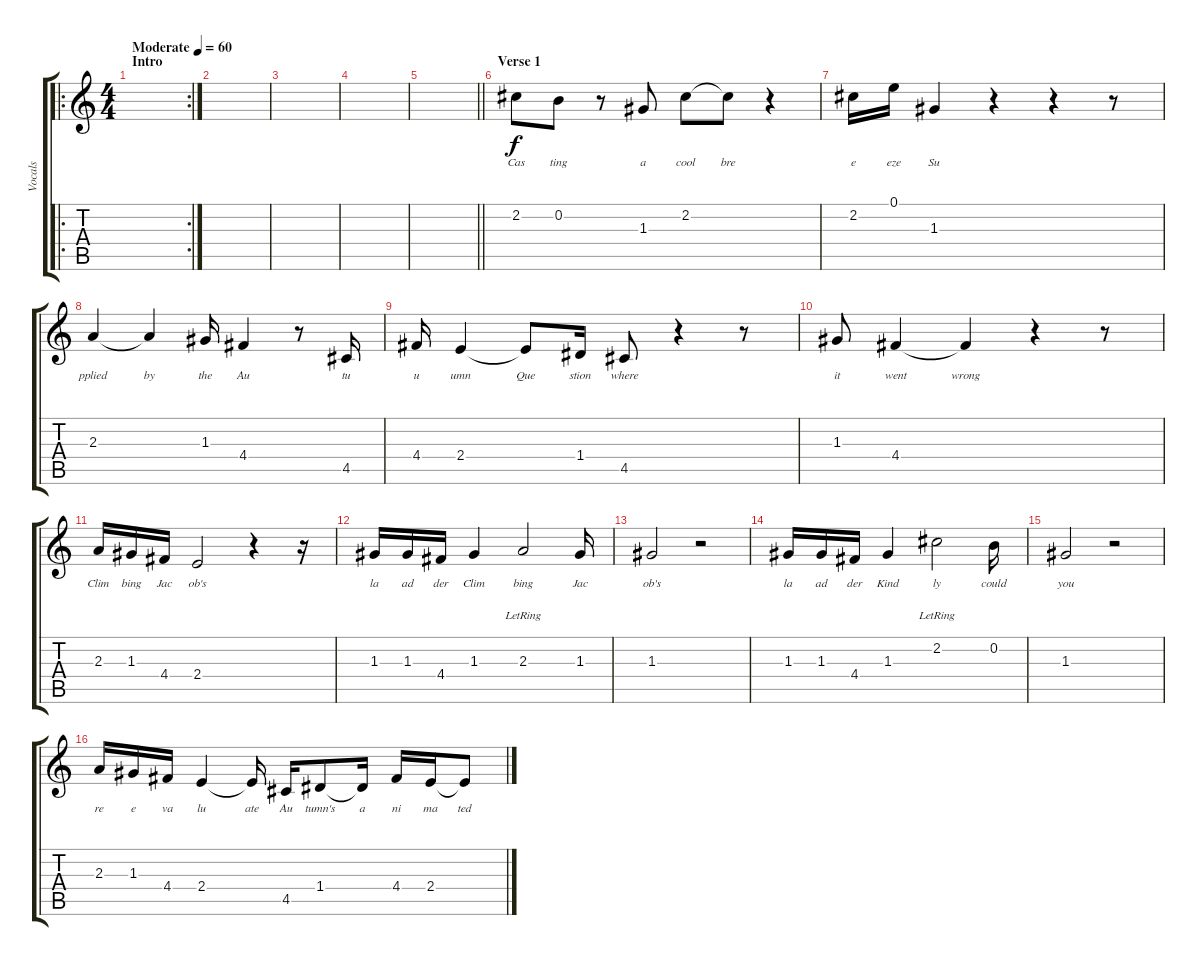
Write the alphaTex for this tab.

\track ("Vocals" "Vocals") {instrument acousticguitarsteel}
\staff {score tabs}
\tuning (E4 B3 G3 D3 A2 E2) {hide}
\ro
\rc 2
\ts (4 4)
\section ("" "Intro")
\tempo (60 "Moderate")
\clef g2
\ks c
|
|
|
|
\barLineRight lightlight
|
\section ("" "Verse 1")
2.2.8{lyrics (0 "Cas") lyrics (1 "") lyrics (2 "") lyrics (3 "") lyrics (4 "")} 0.2.8{lyrics (0 "ting") lyrics (1 "") lyrics (2 "") lyrics (3 "") lyrics (4 "")} r.8 1.3.8{lyrics (0 "a") lyrics (1 "") lyrics (2 "") lyrics (3 "") lyrics (4 "")} 2.2.8{lyrics (0 "cool") lyrics (1 "") lyrics (2 "") lyrics (3 "") lyrics (4 "")} 2.2{t}.8{lyrics (0 "bre") lyrics (1 "") lyrics (2 "") lyrics (3 "") lyrics (4 "")} r.4 |
2.2.16{lyrics (0 "e") lyrics (1 "") lyrics (2 "") lyrics (3 "") lyrics (4 "")} 0.1.16{lyrics (0 "eze") lyrics (1 "") lyrics (2 "") lyrics (3 "") lyrics (4 "")} 1.3.4{lyrics (0 "Su") lyrics (1 "") lyrics (2 "") lyrics (3 "") lyrics (4 "")} r.4 r.4 r.8 |
2.3.4{lyrics (0 "pplied") lyrics (1 "") lyrics (2 "") lyrics (3 "") lyrics (4 "")} 2.3{t}.4{lyrics (0 "by") lyrics (1 "") lyrics (2 "") lyrics (3 "") lyrics (4 "")} 1.3.16{lyrics (0 "the") lyrics (1 "") lyrics (2 "") lyrics (3 "") lyrics (4 "")} 4.4.4{lyrics (0 "Au") lyrics (1 "") lyrics (2 "") lyrics (3 "") lyrics (4 "")} r.8 4.5.16{lyrics (0 "tu") lyrics (1 "") lyrics (2 "") lyrics (3 "") lyrics (4 "")} |
4.4.16{lyrics (0 "u") lyrics (1 "") lyrics (2 "") lyrics (3 "") lyrics (4 "")} 2.4.4{lyrics (0 "umn") lyrics (1 "") lyrics (2 "") lyrics (3 "") lyrics (4 "")} 2.4{t}.8{lyrics (0 "Que") lyrics (1 "") lyrics (2 "") lyrics (3 "") lyrics (4 "")} 1.4.16{lyrics (0 "stion") lyrics (1 "") lyrics (2 "") lyrics (3 "") lyrics (4 "")} 4.5.8{lyrics (0 "where") lyrics (1 "") lyrics (2 "") lyrics (3 "") lyrics (4 "")} r.4 r.8 |
1.3.8{lyrics (0 "it") lyrics (1 "") lyrics (2 "") lyrics (3 "") lyrics (4 "")} 4.4.4{lyrics (0 "went") lyrics (1 "") lyrics (2 "") lyrics (3 "") lyrics (4 "")} 4.4{t}.4{lyrics (0 "wrong") lyrics (1 "") lyrics (2 "") lyrics (3 "") lyrics (4 "")} r.4 r.8 |
2.3.16{lyrics (0 "Clim") lyrics (1 "") lyrics (2 "") lyrics (3 "") lyrics (4 "")} 1.3.16{lyrics (0 "bing") lyrics (1 "") lyrics (2 "") lyrics (3 "") lyrics (4 "")} 4.4.16{lyrics (0 "Jac") lyrics (1 "") lyrics (2 "") lyrics (3 "") lyrics (4 "")} 2.4.2{lyrics (0 "ob's") lyrics (1 "") lyrics (2 "") lyrics (3 "") lyrics (4 "")} r.4 r.16 |
1.3.16{lyrics (0 "la") lyrics (1 "") lyrics (2 "") lyrics (3 "") lyrics (4 "")} 1.3.16{lyrics (0 "ad") lyrics (1 "") lyrics (2 "") lyrics (3 "") lyrics (4 "")} 4.4.16{lyrics (0 "der") lyrics (1 "") lyrics (2 "") lyrics (3 "") lyrics (4 "")} 1.3.4{lyrics (0 "Clim") lyrics (1 "") lyrics (2 "") lyrics (3 "") lyrics (4 "")} 2.3{lr}.2{lyrics (0 "bing") lyrics (1 "") lyrics (2 "") lyrics (3 "") lyrics (4 "")} 1.3.16{lyrics (0 "Jac") lyrics (1 "") lyrics (2 "") lyrics (3 "") lyrics (4 "")} |
1.3.2{lyrics (0 "ob's") lyrics (1 "") lyrics (2 "") lyrics (3 "") lyrics (4 "")} r.2 |
1.3.16{lyrics (0 "la") lyrics (1 "") lyrics (2 "") lyrics (3 "") lyrics (4 "")} 1.3.16{lyrics (0 "ad") lyrics (1 "") lyrics (2 "") lyrics (3 "") lyrics (4 "")} 4.4.16{lyrics (0 "der") lyrics (1 "") lyrics (2 "") lyrics (3 "") lyrics (4 "")} 1.3.4{lyrics (0 "Kind") lyrics (1 "") lyrics (2 "") lyrics (3 "") lyrics (4 "")} 2.2{lr}.2{lyrics (0 "ly") lyrics (1 "") lyrics (2 "") lyrics (3 "") lyrics (4 "")} 0.2.16{lyrics (0 "could") lyrics (1 "") lyrics (2 "") lyrics (3 "") lyrics (4 "")} |
1.3.2{lyrics (0 "you") lyrics (1 "") lyrics (2 "") lyrics (3 "") lyrics (4 "")} r.2 |
2.3.16{lyrics (0 "re") lyrics (1 "") lyrics (2 "") lyrics (3 "") lyrics (4 "")} 1.3.16{lyrics (0 "e") lyrics (1 "") lyrics (2 "") lyrics (3 "") lyrics (4 "")} 4.4.16{lyrics (0 "va") lyrics (1 "") lyrics (2 "") lyrics (3 "") lyrics (4 "")} 2.4.4{lyrics (0 "lu") lyrics (1 "") lyrics (2 "") lyrics (3 "") lyrics (4 "")} 2.4{t}.16{lyrics (0 "ate") lyrics (1 "") lyrics (2 "") lyrics (3 "") lyrics (4 "")} 4.5.16{lyrics (0 "Au") lyrics (1 "") lyrics (2 "") lyrics (3 "") lyrics (4 "")} 1.4.8{lyrics (0 "tumn's") lyrics (1 "") lyrics (2 "") lyrics (3 "") lyrics (4 "")} 1.4{t}.16{lyrics (0 "a") lyrics (1 "") lyrics (2 "") lyrics (3 "") lyrics (4 "")} 4.4.16{lyrics (0 "ni") lyrics (1 "") lyrics (2 "") lyrics (3 "") lyrics (4 "")} 2.4.16{lyrics (0 "ma") lyrics (1 "") lyrics (2 "") lyrics (3 "") lyrics (4 "")} 2.4{t}.8{lyrics (0 "ted") lyrics (1 "") lyrics (2 "") lyrics (3 "") lyrics (4 "")}
